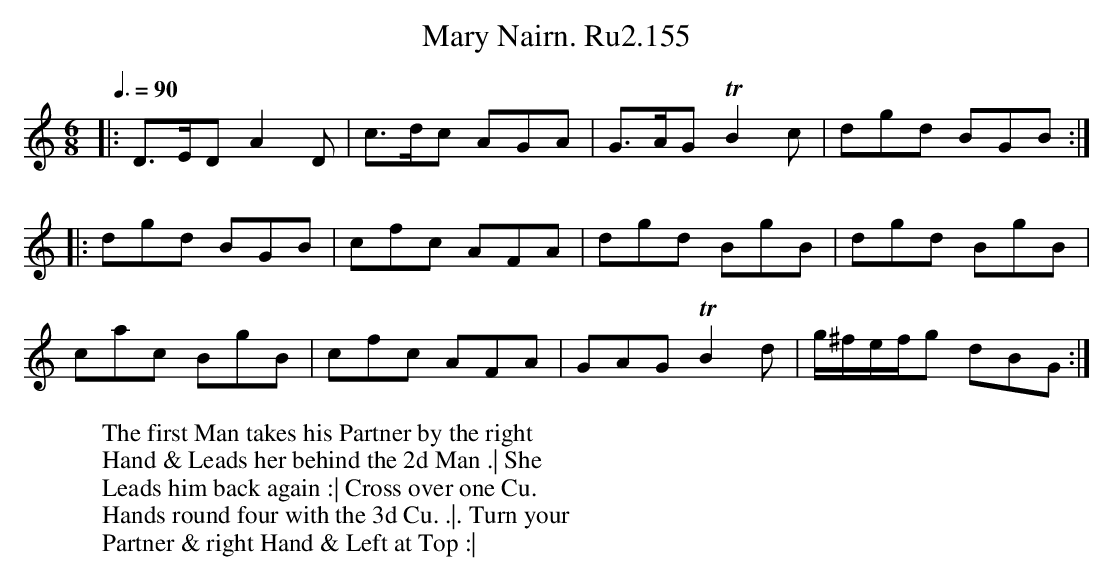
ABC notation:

X:1
T:Mary Nairn. Ru2.155
M:6/8
L:1/8
W:The first Man takes his Partner by the right
W:Hand & Leads her behind the 2d Man .| She
W:Leads him back again :| Cross over one Cu.
W:Hands round four with the 3d Cu. .|. Turn your
W:Partner & right Hand & Left at Top :|
Q:3/8=90
K:Gmix
|:D>ED A2D | c>dc AGA | G>AG TB2c | dgd BGB :|
|: dgd BGB | cfc AFA | dgd BgB | dgd BgB |
cac BgB | cfc AFA | GAG TB2d | g/^f/e/f/g dBG :|
